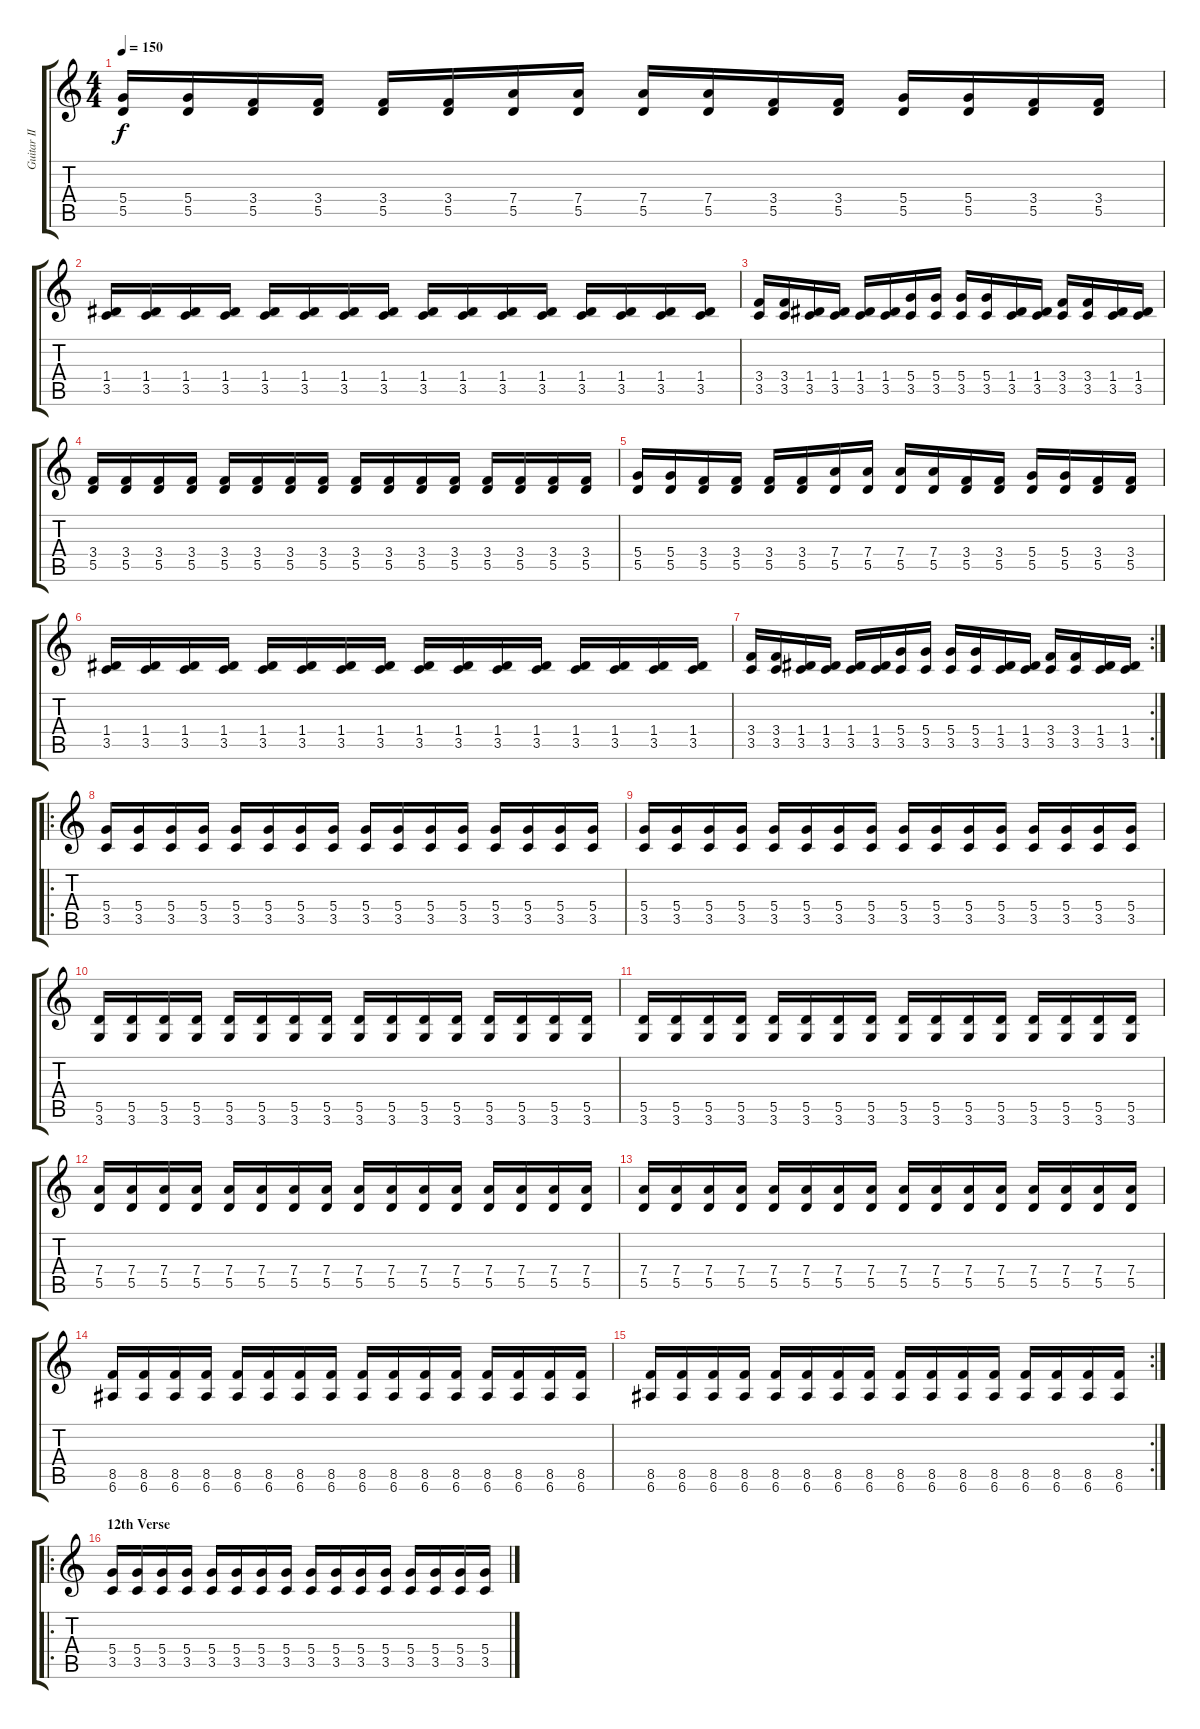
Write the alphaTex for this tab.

\track ("Guitar II" "Guitar II") {instrument distortionguitar}
\staff {score tabs}
\tuning (E4 B3 G3 D3 A2 E2) {hide}
\ts (4 4)
\tempo 150
\clef g2
\ks c
(5.4 5.5).16{dy f} (5.4 5.5).16 (3.4 5.5).16 (3.4 5.5).16 (3.4 5.5).16 (3.4 5.5).16 (7.4 5.5).16 (7.4 5.5).16 (7.4 5.5).16 (7.4 5.5).16 (3.4 5.5).16 (3.4 5.5).16 (5.4 5.5).16 (5.4 5.5).16 (3.4 5.5).16 (3.4 5.5).16 |
(1.4 3.5).16 (1.4 3.5).16 (1.4 3.5).16 (1.4 3.5).16 (1.4 3.5).16 (1.4 3.5).16 (1.4 3.5).16 (1.4 3.5).16 (1.4 3.5).16 (1.4 3.5).16 (1.4 3.5).16 (1.4 3.5).16 (1.4 3.5).16 (1.4 3.5).16 (1.4 3.5).16 (1.4 3.5).16 |
(3.4 3.5).16 (3.4 3.5).16 (1.4 3.5).16 (1.4 3.5).16 (1.4 3.5).16 (1.4 3.5).16 (5.4 3.5).16 (5.4 3.5).16 (5.4 3.5).16 (5.4 3.5).16 (1.4 3.5).16 (1.4 3.5).16 (3.4 3.5).16 (3.4 3.5).16 (1.4 3.5).16 (1.4 3.5).16 |
(3.4 5.5).16 (3.4 5.5).16 (3.4 5.5).16 (3.4 5.5).16 (3.4 5.5).16 (3.4 5.5).16 (3.4 5.5).16 (3.4 5.5).16 (3.4 5.5).16 (3.4 5.5).16 (3.4 5.5).16 (3.4 5.5).16 (3.4 5.5).16 (3.4 5.5).16 (3.4 5.5).16 (3.4 5.5).16 |
(5.4 5.5).16 (5.4 5.5).16 (3.4 5.5).16 (3.4 5.5).16 (3.4 5.5).16 (3.4 5.5).16 (7.4 5.5).16 (7.4 5.5).16 (7.4 5.5).16 (7.4 5.5).16 (3.4 5.5).16 (3.4 5.5).16 (5.4 5.5).16 (5.4 5.5).16 (3.4 5.5).16 (3.4 5.5).16 |
(1.4 3.5).16 (1.4 3.5).16 (1.4 3.5).16 (1.4 3.5).16 (1.4 3.5).16 (1.4 3.5).16 (1.4 3.5).16 (1.4 3.5).16 (1.4 3.5).16 (1.4 3.5).16 (1.4 3.5).16 (1.4 3.5).16 (1.4 3.5).16 (1.4 3.5).16 (1.4 3.5).16 (1.4 3.5).16 |
\rc 2
(3.4 3.5).16 (3.4 3.5).16 (1.4 3.5).16 (1.4 3.5).16 (1.4 3.5).16 (1.4 3.5).16 (5.4 3.5).16 (5.4 3.5).16 (5.4 3.5).16 (5.4 3.5).16 (1.4 3.5).16 (1.4 3.5).16 (3.4 3.5).16 (3.4 3.5).16 (1.4 3.5).16 (1.4 3.5).16 |
\ro
(5.4 3.5).16{volume 10} (5.4 3.5).16 (5.4 3.5).16 (5.4 3.5).16 (5.4 3.5).16 (5.4 3.5).16 (5.4 3.5).16 (5.4 3.5).16 (5.4 3.5).16 (5.4 3.5).16 (5.4 3.5).16 (5.4 3.5).16 (5.4 3.5).16 (5.4 3.5).16 (5.4 3.5).16 (5.4 3.5).16 |
(5.4 3.5).16 (5.4 3.5).16 (5.4 3.5).16 (5.4 3.5).16 (5.4 3.5).16 (5.4 3.5).16 (5.4 3.5).16 (5.4 3.5).16 (5.4 3.5).16 (5.4 3.5).16 (5.4 3.5).16 (5.4 3.5).16 (5.4 3.5).16 (5.4 3.5).16 (5.4 3.5).16 (5.4 3.5).16 |
(5.5 3.6).16 (5.5 3.6).16 (5.5 3.6).16 (5.5 3.6).16 (5.5 3.6).16 (5.5 3.6).16 (5.5 3.6).16 (5.5 3.6).16 (5.5 3.6).16 (5.5 3.6).16 (5.5 3.6).16 (5.5 3.6).16 (5.5 3.6).16 (5.5 3.6).16 (5.5 3.6).16 (5.5 3.6).16 |
(5.5 3.6).16 (5.5 3.6).16 (5.5 3.6).16 (5.5 3.6).16 (5.5 3.6).16 (5.5 3.6).16 (5.5 3.6).16 (5.5 3.6).16 (5.5 3.6).16 (5.5 3.6).16 (5.5 3.6).16 (5.5 3.6).16 (5.5 3.6).16 (5.5 3.6).16 (5.5 3.6).16 (5.5 3.6).16 |
(7.4 5.5).16 (7.4 5.5).16 (7.4 5.5).16 (7.4 5.5).16 (7.4 5.5).16 (7.4 5.5).16 (7.4 5.5).16 (7.4 5.5).16 (7.4 5.5).16 (7.4 5.5).16 (7.4 5.5).16 (7.4 5.5).16 (7.4 5.5).16 (7.4 5.5).16 (7.4 5.5).16 (7.4 5.5).16 |
(7.4 5.5).16 (7.4 5.5).16 (7.4 5.5).16 (7.4 5.5).16 (7.4 5.5).16 (7.4 5.5).16 (7.4 5.5).16 (7.4 5.5).16 (7.4 5.5).16 (7.4 5.5).16 (7.4 5.5).16 (7.4 5.5).16 (7.4 5.5).16 (7.4 5.5).16 (7.4 5.5).16 (7.4 5.5).16 |
(8.5 6.6).16 (8.5 6.6).16 (8.5 6.6).16 (8.5 6.6).16 (8.5 6.6).16 (8.5 6.6).16 (8.5 6.6).16 (8.5 6.6).16 (8.5 6.6).16 (8.5 6.6).16 (8.5 6.6).16 (8.5 6.6).16 (8.5 6.6).16 (8.5 6.6).16 (8.5 6.6).16 (8.5 6.6).16 |
\rc 2
(8.5 6.6).16 (8.5 6.6).16 (8.5 6.6).16 (8.5 6.6).16 (8.5 6.6).16 (8.5 6.6).16 (8.5 6.6).16 (8.5 6.6).16 (8.5 6.6).16 (8.5 6.6).16 (8.5 6.6).16 (8.5 6.6).16 (8.5 6.6).16 (8.5 6.6).16 (8.5 6.6).16 (8.5 6.6).16 |
\ro
\section ("" "12th Verse")
(5.4 3.5).16{volume 12} (5.4 3.5).16 (5.4 3.5).16 (5.4 3.5).16 (5.4 3.5).16 (5.4 3.5).16 (5.4 3.5).16 (5.4 3.5).16 (5.4 3.5).16 (5.4 3.5).16 (5.4 3.5).16 (5.4 3.5).16 (5.4 3.5).16 (5.4 3.5).16 (5.4 3.5).16 (5.4 3.5).16
